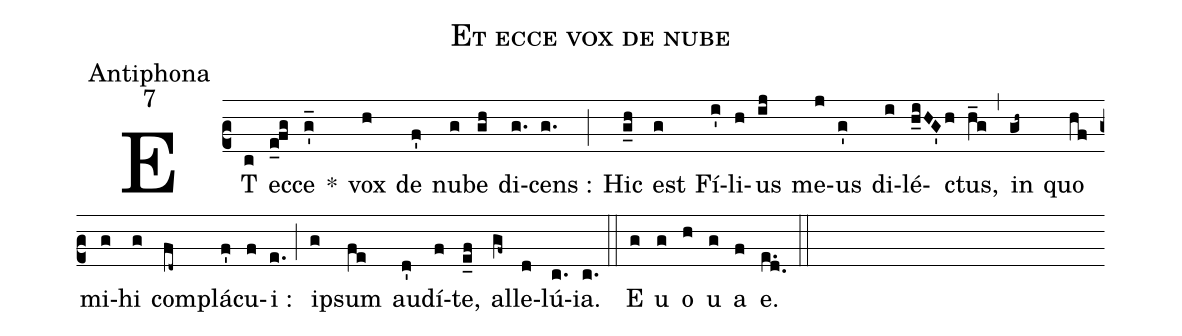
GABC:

name:Et ecce vox de nube;
office-part:Antiphona;
mode:7;
%%
(c2) ET(c) ec(e_0fg)ce(g'_) *() vox(h) de(f') nu(g)be(gh) di(g.)cens :(g.) (;) Hic(g_h) est(g) Fí(i')li(h)us(ij) me(j)us(g') di(i)lé(h_iHG'h)ctus,(h_g) (,) in(gh~) quo(hf) mi(g)hi(g) com(fd~)plá(f')cu(f)i :(e.) (;) i(g)psum(fe) au(d')dí(f)te,(e_f) al(gf~)le(d)lú(c.)ia.(c.) (::) E(g) u(g) o(h) u(g) a(f) e.(e.d.) (::)
